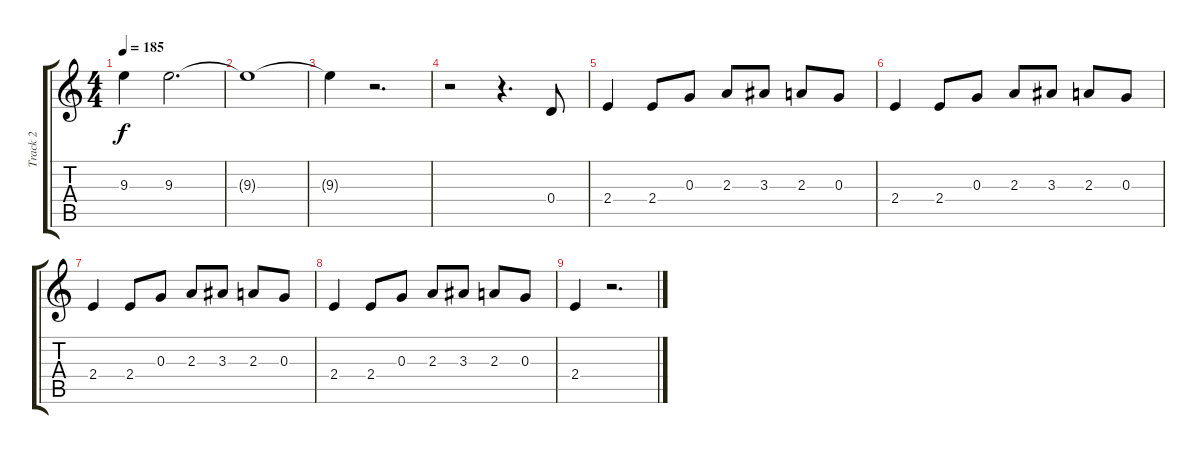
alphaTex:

\track ("Track 2" "Track 2") {instrument electricguitarclean}
\staff {score tabs}
\tuning (E4 B3 G3 D3 A2 E2) {hide}
\ts (4 4)
\tempo 185
\clef g2
\ks c
9.3.4{dy f} 9.3.2{d} |
9.3{t}.1 |
9.3{t}.4 r.2{d} |
r.2 r.4{d instrument overdrivenguitar} 0.4.8 |
2.4.4 2.4.8 0.3.8 2.3.8 3.3.8 2.3.8 0.3.8 |
2.4.4 2.4.8 0.3.8 2.3.8 3.3.8 2.3.8 0.3.8 |
2.4.4 2.4.8 0.3.8 2.3.8 3.3.8 2.3.8 0.3.8 |
2.4.4 2.4.8 0.3.8 2.3.8 3.3.8 2.3.8 0.3.8 |
2.4.4 r.2{d}
